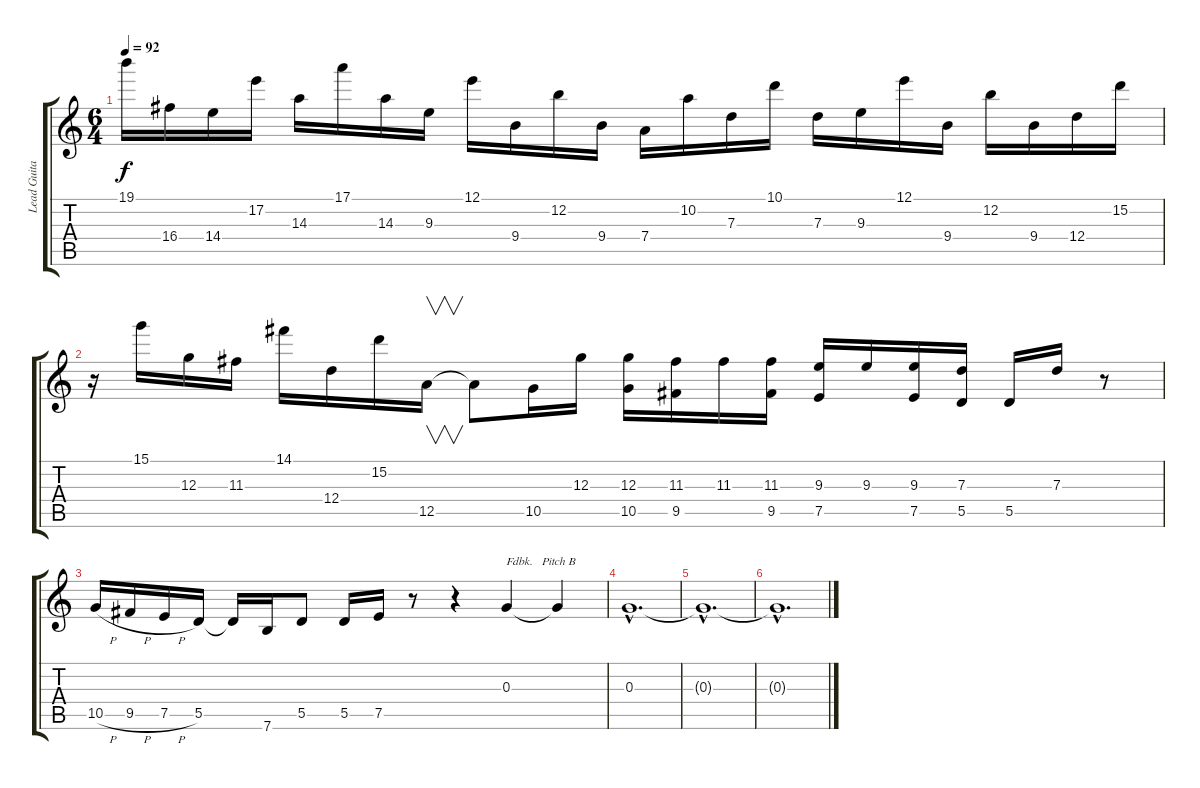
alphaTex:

\track ("Lead Guitar 1" "Lead Guita") {instrument distortionguitar}
\staff {score tabs}
\tuning (E4 B3 G3 D3 A2 E2) {hide}
\ts (6 4)
\tempo 92
\clef g2
\ks c
19.1.16{dy f} 16.4.16 14.4.16 17.2.16 14.3.16 17.1.16 14.3.16 9.3.16 12.1.16 9.4.16 12.2.16 9.4.16 7.4.16 10.2.16 7.3.16 10.1.16 7.3.16 9.3.16 12.1.16 9.4.16 12.2.16 9.4.16 12.4.16 15.2.16 |
r.16 15.1.16 12.3.16 11.3.16 14.1.16 12.4.16 15.2.16 12.5.16{v} 12.5{t}.8 10.5.16 12.3.16 (12.3 10.5).16 (11.3 9.5).16 11.3.16 (11.3 9.5).16 (9.3 7.5).16 9.3.16 (9.3 7.5).16 (7.3 5.5).16 5.5.16 7.3.16 r.8 |
10.5{h}.16 9.5{h}.16 7.5{h}.16 5.5.16 5.5{t}.16 7.6.16 5.5.8 5.5.16 7.5.16 r.8{volume 0} r.4{volume 16} 0.3.4{txt "Fdbk.   Pitch B"} 0.3{t}.4 |
0.3{hac}.1{d} |
0.3{hac t}.1{d volume 0} |
0.3{hac t}.1{d}
